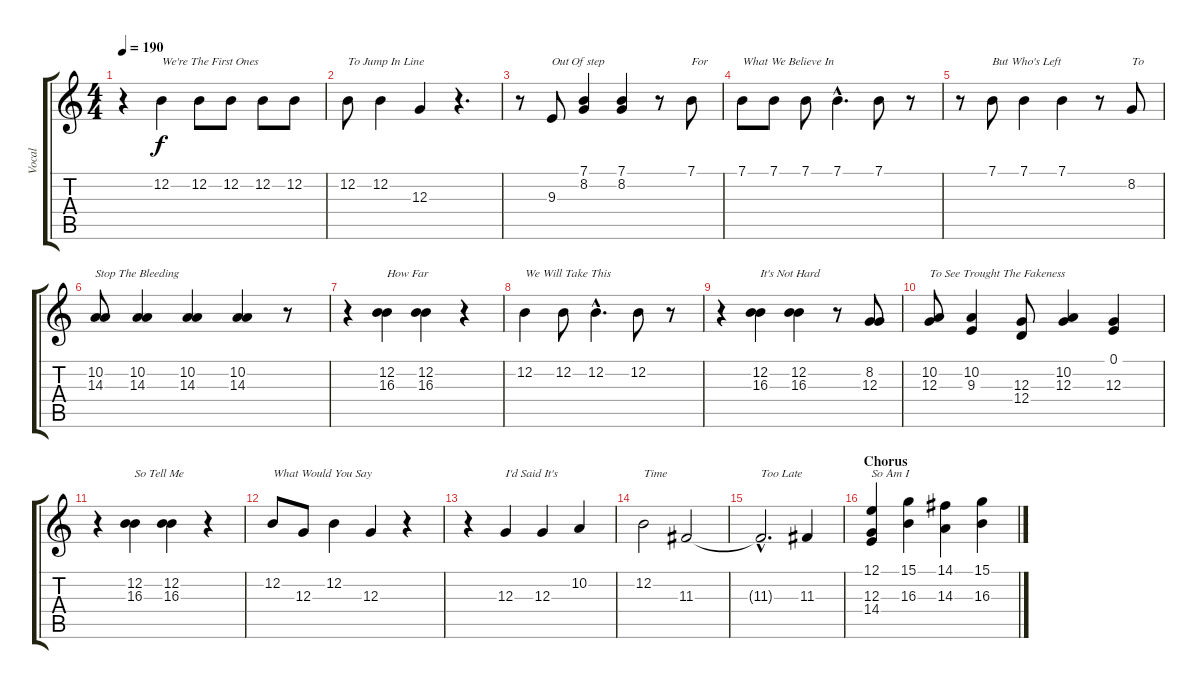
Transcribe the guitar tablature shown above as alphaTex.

\track ("Vocal" "Vocal") {instrument lead6voice}
\staff {score tabs}
\tuning (E4 B3 G3 D3 A2 E2) {hide}
\ts (4 4)
\tempo 190
\clef g2
\ks c
r.4{dy f} 12.2.4{txt "We're The First Ones"} 12.2.8 12.2.8 12.2.8 12.2.8 |
12.2.8{txt "To Jump In Line"} 12.2.4 12.3.4 r.4{d} |
r.8 9.3.8{txt "Out Of step"} (7.1 8.2).4 (7.1 8.2).4 r.8 7.1.8{txt "For"} |
7.1.8{txt "What We Believe In"} 7.1.8 7.1.8 7.1{hac}.4{d} 7.1.8 r.8 |
r.8 7.1.8{txt "But Who's Left"} 7.1.4 7.1.4 r.8 8.2.8{txt "To"} |
(10.2 14.3).8{txt "Stop The Bleeding"} (10.2 14.3).4 (10.2 14.3).4 (10.2 14.3).4 r.8 |
r.4 (12.2 16.3).4{txt "How Far"} (12.2 16.3).4 r.4 |
12.2.4{txt "We Will Take This"} 12.2.8 12.2{hac}.4{d} 12.2.8 r.8 |
r.4 (12.2 16.3).4{txt "It's Not Hard"} (12.2 16.3).4 r.8 (8.2 12.3).8 |
(10.2 12.3).8{txt "To See Trought The Fakeness"} (10.2 9.3).4 (12.3 12.4).8 (10.2 12.3).4 (0.1 12.3).4 |
r.4 (12.2 16.3).4{txt "So Tell Me"} (12.2 16.3).4 r.4 |
12.2.8{txt "What Would You Say"} 12.3.8 12.2.4 12.3.4 r.4 |
r.4 12.3.4{txt "I'd Said It's"} 12.3.4 10.2.4 |
12.2.2{txt "Time"} 11.3.2 |
11.3{hac t}.2{d txt "Too Late"} 11.3.4 |
\section ("" "Chorus")
(12.1 12.3 14.4).4{txt "So Am I"} (15.1 16.3).4 (14.1 14.3).4 (15.1 16.3).4
